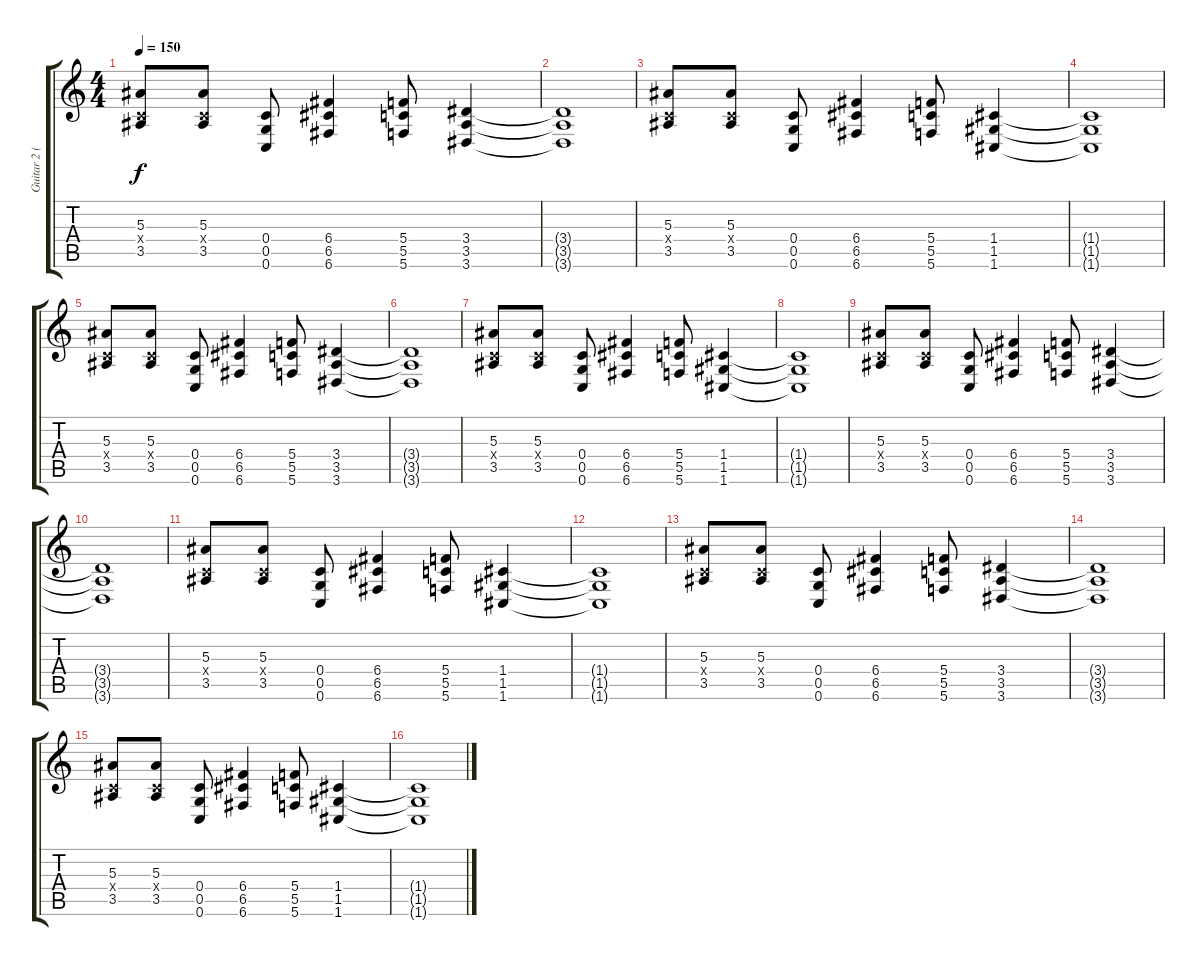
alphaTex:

\track ("Guitar 2 (Lead)" "Guitar 2 (") {instrument distortionguitar}
\staff {score tabs}
\tuning (D4 A3 F3 C3 G2 C2) {hide}
\ts (4 4)
\tempo 150
\clef g2
\ks c
(5.3 0.4{x} 3.5).8{dy f} (5.3 0.4{x} 3.5).8 (0.4 0.5 0.6).8 (6.4 6.5 6.6).4 (5.4 5.5 5.6).8 (3.4 3.5 3.6).4 |
(3.4{t} 3.5{t} 3.6{t}).1 |
(5.3 0.4{x} 3.5).8 (5.3 0.4{x} 3.5).8 (0.4 0.5 0.6).8 (6.4 6.5 6.6).4 (5.4 5.5 5.6).8 (1.4 1.5 1.6).4 |
(1.4{t} 1.5{t} 1.6{t}).1 |
(5.3 0.4{x} 3.5).8 (5.3 0.4{x} 3.5).8 (0.4 0.5 0.6).8 (6.4 6.5 6.6).4 (5.4 5.5 5.6).8 (3.4 3.5 3.6).4 |
(3.4{t} 3.5{t} 3.6{t}).1 |
(5.3 0.4{x} 3.5).8 (5.3 0.4{x} 3.5).8 (0.4 0.5 0.6).8 (6.4 6.5 6.6).4 (5.4 5.5 5.6).8 (1.4 1.5 1.6).4 |
(1.4{t} 1.5{t} 1.6{t}).1 |
(5.3 0.4{x} 3.5).8 (5.3 0.4{x} 3.5).8 (0.4 0.5 0.6).8 (6.4 6.5 6.6).4 (5.4 5.5 5.6).8 (3.4 3.5 3.6).4 |
(3.4{t} 3.5{t} 3.6{t}).1 |
(5.3 0.4{x} 3.5).8 (5.3 0.4{x} 3.5).8 (0.4 0.5 0.6).8 (6.4 6.5 6.6).4 (5.4 5.5 5.6).8 (1.4 1.5 1.6).4 |
(1.4{t} 1.5{t} 1.6{t}).1 |
(5.3 0.4{x} 3.5).8 (5.3 0.4{x} 3.5).8 (0.4 0.5 0.6).8 (6.4 6.5 6.6).4 (5.4 5.5 5.6).8 (3.4 3.5 3.6).4 |
(3.4{t} 3.5{t} 3.6{t}).1 |
(5.3 0.4{x} 3.5).8 (5.3 0.4{x} 3.5).8 (0.4 0.5 0.6).8 (6.4 6.5 6.6).4 (5.4 5.5 5.6).8 (1.4 1.5 1.6).4 |
(1.4{t} 1.5{t} 1.6{t}).1
